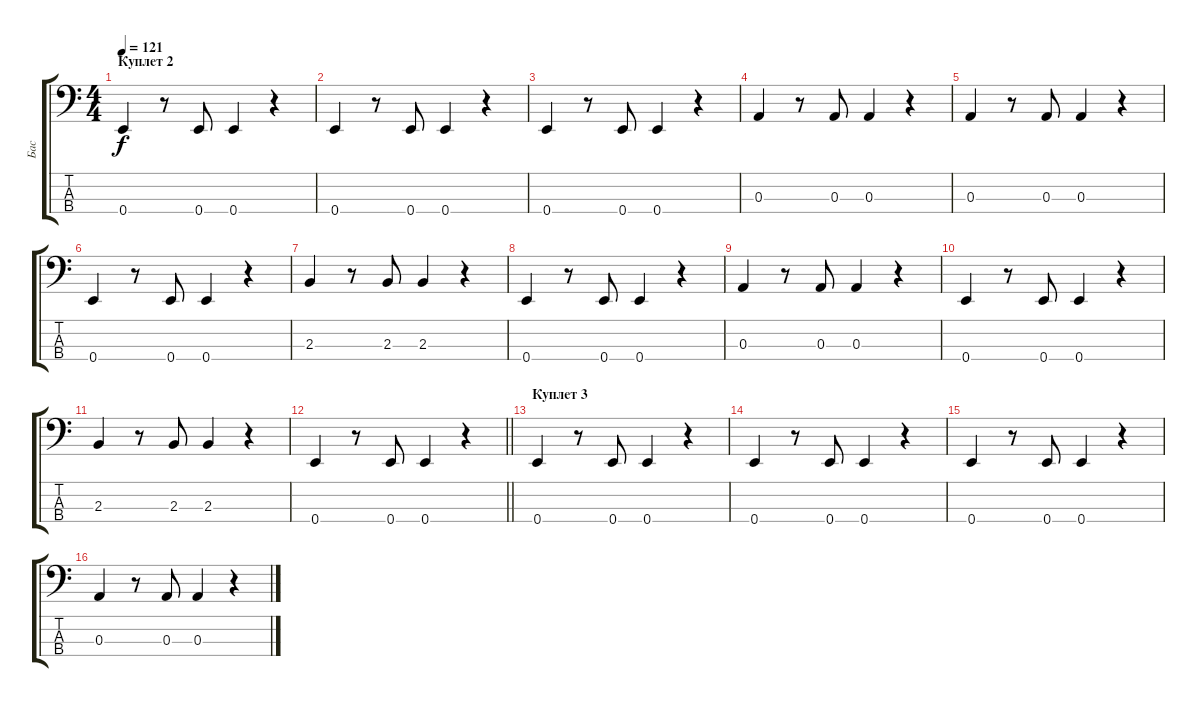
\track ("Бас" "Бас") {instrument electricbasspick}
\staff {score tabs}
\tuning (G2 D2 A1 E1) {hide}
\ts (4 4)
\section ("" "Куплет 2")
\tempo 121
\clef f4
\ks c
0.4.4{dy f} r.8 0.4.8 0.4.4 r.4 |
0.4.4 r.8 0.4.8 0.4.4 r.4 |
0.4.4 r.8 0.4.8 0.4.4 r.4 |
0.3.4 r.8 0.3.8 0.3.4 r.4 |
0.3.4 r.8 0.3.8 0.3.4 r.4 |
0.4.4 r.8 0.4.8 0.4.4 r.4 |
2.3.4 r.8 2.3.8 2.3.4 r.4 |
0.4.4 r.8 0.4.8 0.4.4 r.4 |
0.3.4 r.8 0.3.8 0.3.4 r.4 |
0.4.4 r.8 0.4.8 0.4.4 r.4 |
2.3.4 r.8 2.3.8 2.3.4 r.4 |
\barLineRight lightlight
0.4.4 r.8 0.4.8 0.4.4 r.4 |
\section ("" "Куплет 3")
0.4.4 r.8 0.4.8 0.4.4 r.4 |
0.4.4 r.8 0.4.8 0.4.4 r.4 |
0.4.4 r.8 0.4.8 0.4.4 r.4 |
0.3.4 r.8 0.3.8 0.3.4 r.4
